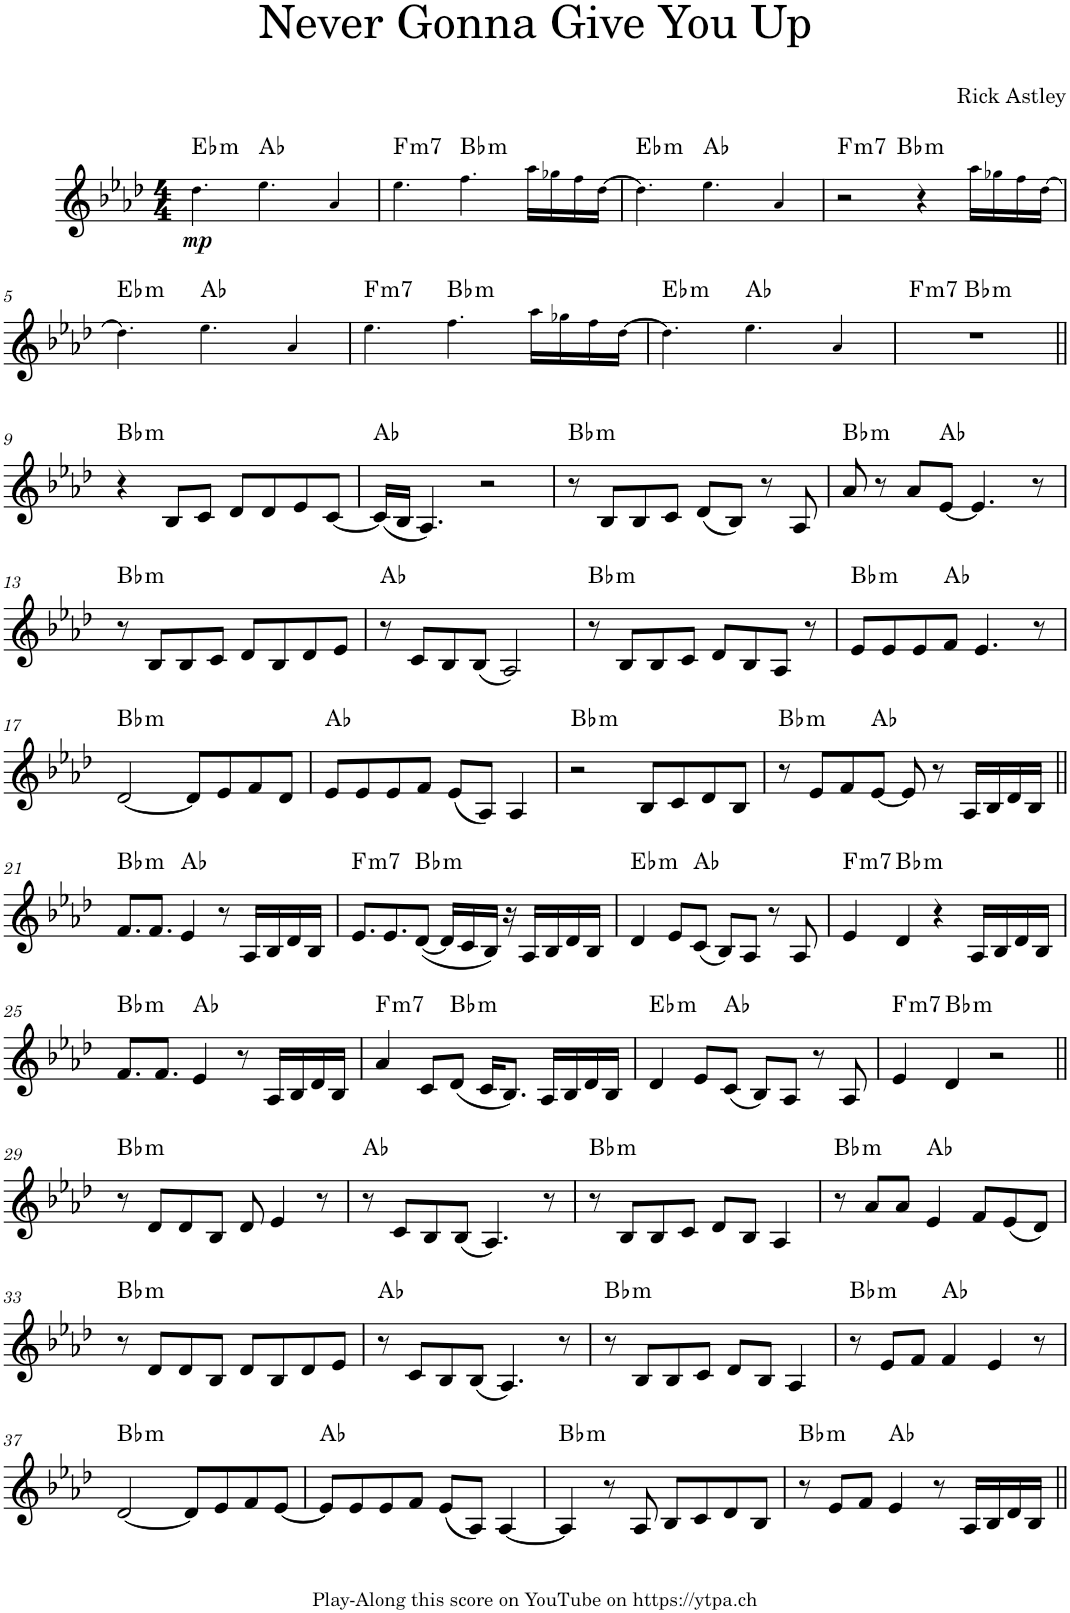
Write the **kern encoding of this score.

**kern	**dynam	**harte
*part1	*part1	*part1
*staff1	*staff1	*
*I"Piano	*	*
*I'Pno.	*	*
*clefG2	*	*
*k[b-e-a-d-]	*	*
*M4/4	*	*
=1	=1	=1
!	!LO:DY:b	!LO:H:kt=m
4.dd-!\	mp	Eb:min
4.ee-!\	.	Ab:maj
4a-!/	.	.
=2	=2	=2
!	!	!LO:H:kt=m7
4.ee-!\	.	F:min7
!	!	!LO:H:kt=m
4.ff!\	.	Bb:min
16aa-!\LL	.	.
16gg-X!\	.	.
16ff!\	.	.
[16dd-!\JJ	.	.
=3	=3	=3
!	!	!LO:H:kt=m
4.dd-!\]	.	Eb:min
4.ee-!\	.	Ab:maj
4a-!/	.	.
=4	=4	=4
!	!	!LO:H:kt=m7
*^	*	*
2r	4.ryy	.	F:min7
!	!	!	!LO:H:kt=m
.	2ryy	.	Bb:min
4r	.	.	.
16aa-!\LL	.	.	.
16gg-X!\	.	.	.
16ff!\	8ryy	.	.
[16dd-!\JJ	.	.	.
!!LO:LB:g=z	!!
=5	=5	=5	=5
!	!	!	!LO:H:kt=m
*v	*v	*	*
4.dd-!\]	.	Eb:min
4.ee-!\	.	Ab:maj
4a-!/	.	.
=6	=6	=6
!	!	!LO:H:kt=m7
4.ee-!\	.	F:min7
!	!	!LO:H:kt=m
4.ff!\	.	Bb:min
16aa-!\LL	.	.
16gg-X!\	.	.
16ff!\	.	.
[16dd-!\JJ	.	.
=7	=7	=7
!	!	!LO:H:kt=m
4.dd-!\]	.	Eb:min
4.ee-!\	.	Ab:maj
4a-!/	.	.
=8	=8	=8
!	!	!LO:H:kt=m7
*^	*	*
1r	4.ryy	.	F:min7
!	!	!	!LO:H:kt=m
.	2ryy	.	Bb:min
.	8ryy	.	.
!!LO:LB:g=z	!!
=9||	=9||	=9||	=9||
!	!	!	!LO:H:kt=m
*v	*v	*	*
4r	.	Bb:min
8B-/L	.	.
8c/J	.	.
8d-/L	.	.
8d-/	.	.
8e-/	.	.
[8c/J	.	.
=10	=10	=10
(16c/LL]	.	Ab:maj
16B-/JJ	.	.
4.A-/)	.	.
2r	.	.
=11	=11	=11
!	!	!LO:H:kt=m
8r	.	Bb:min
8B-/L	.	.
8B-/	.	.
8c/J	.	.
(8d-/L	.	.
8B-/J)	.	.
8r	.	.
8A-/	.	.
=12	=12	=12
!	!	!LO:H:kt=m
8a-/	.	Bb:min
8r	.	.
8a-/L	.	.
[8e-/J	.	Ab:maj
4.e-/]	.	.
8r	.	.
!!LO:LB:g=z
=13	=13	=13
!	!	!LO:H:kt=m
8r	.	Bb:min
8B-/L	.	.
8B-/	.	.
8c/J	.	.
8d-/L	.	.
8B-/	.	.
8d-/	.	.
8e-/J	.	.
=14	=14	=14
8r	.	Ab:maj
8c/L	.	.
8B-/	.	.
(8B-/J	.	.
2A-/)	.	.
=15	=15	=15
!	!	!LO:H:kt=m
8r	.	Bb:min
8B-/L	.	.
8B-/	.	.
8c/J	.	.
8d-/L	.	.
8B-/	.	.
8A-/J	.	.
8r	.	.
=16	=16	=16
!	!	!LO:H:kt=m
8e-/L	.	Bb:min
8e-/	.	.
8e-/	.	.
8f/J	.	Ab:maj
4.e-/	.	.
8r	.	.
!!LO:LB:g=z
=17	=17	=17
!	!	!LO:H:kt=m
[2d-/	.	Bb:min
8d-/L]	.	.
8e-/	.	.
8f/	.	.
8d-/J	.	.
=18	=18	=18
8e-/L	.	Ab:maj
8e-/	.	.
8e-/	.	.
8f/J	.	.
(8e-/L	.	.
8A-/J)	.	.
4A-/	.	.
=19	=19	=19
!	!	!LO:H:kt=m
2r	.	Bb:min
8B-/L	.	.
8c/	.	.
8d-/	.	.
8B-/J	.	.
=20	=20	=20
!	!	!LO:H:kt=m
8r	.	Bb:min
8e-/L	.	.
8f/	.	.
[8e-/J	.	Ab:maj
8e-/]	.	.
8r	.	.
16A-/LL	.	.
16B-/	.	.
16d-/	.	.
16B-/JJ	.	.
!!LO:LB:g=z
=21||	=21||	=21||
!	!	!LO:H:kt=m
8.f/L	.	Bb:min
8.f/J	.	.
4e-/	.	Ab:maj
8r	.	.
16A-/LL	.	.
16B-/	.	.
16d-/	.	.
16B-/JJ	.	.
=22	=22	=22
!	!	!LO:H:kt=m7
8.e-/L	.	F:min7
8.e-/	.	.
!	!	!LO:H:kt=m
([8d-/J	.	Bb:min
16d-/LL]	.	.
16c/	.	.
16B-/JJ)	.	.
16r	.	.
16A-/LL	.	.
16B-/	.	.
16d-/	.	.
16B-/JJ	.	.
=23	=23	=23
!	!	!LO:H:kt=m
4d-/	.	Eb:min
8e-/L	.	.
(8c/J	.	Ab:maj
8B-/L)	.	.
8A-/J	.	.
8r	.	.
8A-/	.	.
=24	=24	=24
!	!	!LO:H:kt=m7
4e-/	.	F:min7
!	!	!LO:H:kt=m
4d-/	.	Bb:min
4r	.	.
16A-/LL	.	.
16B-/	.	.
16d-/	.	.
16B-/JJ	.	.
!!LO:LB:g=z
=25	=25	=25
!	!	!LO:H:kt=m
8.f/L	.	Bb:min
8.f/J	.	.
4e-/	.	Ab:maj
8r	.	.
16A-/LL	.	.
16B-/	.	.
16d-/	.	.
16B-/JJ	.	.
=26	=26	=26
!	!	!LO:H:kt=m7
4a-/	.	F:min7
8c/L	.	.
!	!	!LO:H:kt=m
(8d-/J	.	Bb:min
16c/KL	.	.
8.B-/J)	.	.
16A-/LL	.	.
16B-/	.	.
16d-/	.	.
16B-/JJ	.	.
=27	=27	=27
!	!	!LO:H:kt=m
4d-/	.	Eb:min
8e-/L	.	.
(8c/J	.	Ab:maj
8B-/L)	.	.
8A-/J	.	.
8r	.	.
8A-/	.	.
=28	=28	=28
!	!	!LO:H:kt=m7
4e-/	.	F:min7
!	!	!LO:H:kt=m
4d-/	.	Bb:min
2r	.	.
!!LO:LB:g=z
=29||	=29||	=29||
!	!	!LO:H:kt=m
8r	.	Bb:min
8d-/L	.	.
8d-/	.	.
8B-/J	.	.
8d-/	.	.
4e-/	.	.
8r	.	.
=30	=30	=30
8r	.	Ab:maj
8c/L	.	.
8B-/	.	.
(8B-/J	.	.
4.A-/)	.	.
8r	.	.
=31	=31	=31
!	!	!LO:H:kt=m
8r	.	Bb:min
8B-/L	.	.
8B-/	.	.
8c/J	.	.
8d-/L	.	.
8B-/J	.	.
4A-/	.	.
=32	=32	=32
!	!	!LO:H:kt=m
8r	.	Bb:min
8a-/L	.	.
8a-/J	.	.
4e-/	.	Ab:maj
8f/L	.	.
(8e-/	.	.
8d-/J)	.	.
!!LO:LB:g=z
=33	=33	=33
!	!	!LO:H:kt=m
8r	.	Bb:min
8d-/L	.	.
8d-/	.	.
8B-/J	.	.
8d-/L	.	.
8B-/	.	.
8d-/	.	.
8e-/J	.	.
=34	=34	=34
8r	.	Ab:maj
8c/L	.	.
8B-/	.	.
(8B-/J	.	.
4.A-/)	.	.
8r	.	.
=35	=35	=35
!	!	!LO:H:kt=m
8r	.	Bb:min
8B-/L	.	.
8B-/	.	.
8c/J	.	.
8d-/L	.	.
8B-/J	.	.
4A-/	.	.
=36	=36	=36
!	!	!LO:H:kt=m
8r	.	Bb:min
8e-/L	.	.
8f/J	.	.
4f/	.	Ab:maj
4e-/	.	.
8r	.	.
!!LO:LB:g=z
=37	=37	=37
!	!	!LO:H:kt=m
[2d-/	.	Bb:min
8d-/L]	.	.
8e-/	.	.
8f/	.	.
[8e-/J	.	.
=38	=38	=38
8e-/L]	.	Ab:maj
8e-/	.	.
8e-/	.	.
8f/J	.	.
(8e-/L	.	.
8A-/J)	.	.
[4A-/	.	.
=39	=39	=39
!	!	!LO:H:kt=m
4A-/]	.	Bb:min
8r	.	.
8A-/	.	.
8B-/L	.	.
8c/	.	.
8d-/	.	.
8B-/J	.	.
=40	=40	=40
!	!	!LO:H:kt=m
8r	.	Bb:min
8e-/L	.	.
8f/J	.	.
4e-/	.	Ab:maj
8r	.	.
16A-/LL	.	.
16B-/	.	.
16d-/	.	.
16B-/JJ	.	.
=||	=||	=||
*-	*-	*-
